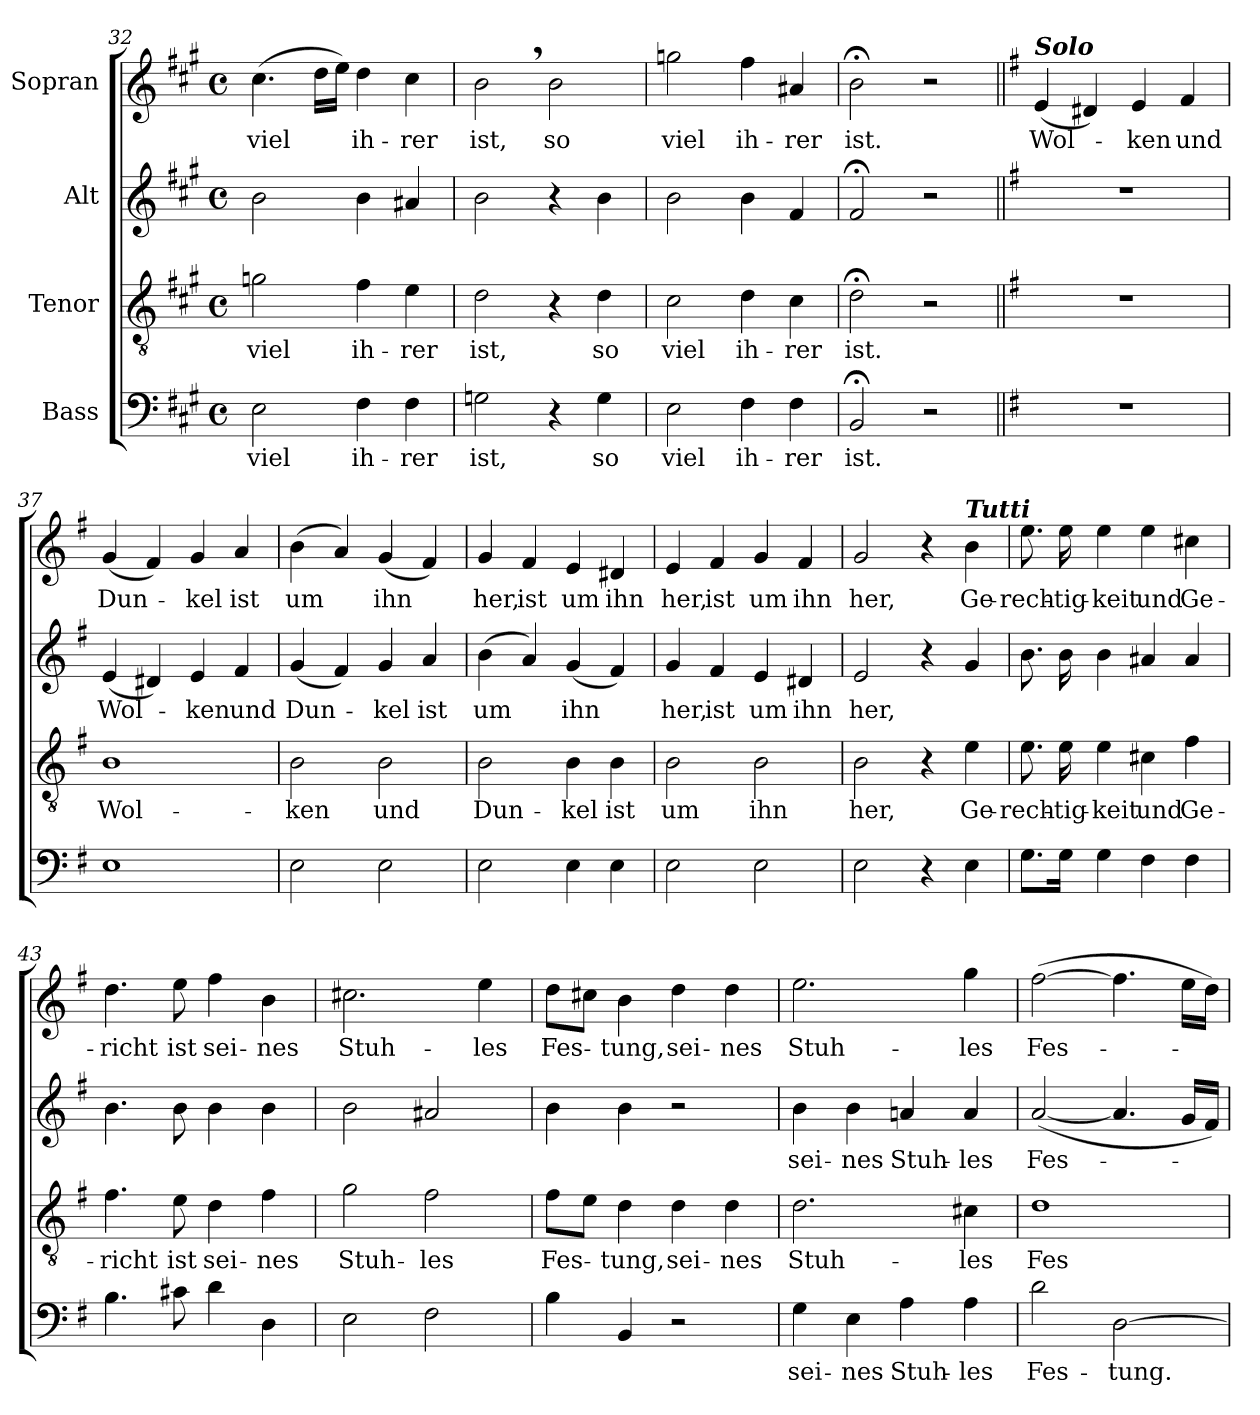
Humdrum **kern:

**kern	**text	**kern	**text	**kern	**text	**kern	**text
*part4	*part4	*part3	*part3	*part2	*part2	*part1	*part1
*staff4	*staff4	*staff3	*staff3	*staff2	*staff2	*staff1	*staff1
*I"Bass	*	*I"Tenor	*	*I"Alt	*	*I"Sopran	*
*clefF4	*	*clefGv2	*	*clefG2	*	*clefG2	*
*k[f#c#g#]	*	*k[f#c#g#]	*	*k[f#c#g#]	*	*k[f#c#g#]	*
*A:	*	*A:	*	*A:	*	*A:	*
*M4/4	*	*M4/4	*	*M4/4	*	*M4/4	*
*met(c)	*	*met(c)	*	*met(c)	*	*met(c)	*
=32	=32	=32	=32	=32	=32	=32	=32
2E\	viel	2gn\	viel	2b\	.	(>4.cc#\	viel
.	.	.	.	.	.	16dd\LL	.
.	.	.	.	.	.	16ee\JJ)	.
4F#\	ih-	4f#\	ih-	4b\	.	4dd\	ih-
4F#\	-rer	4e\	-rer	4a#X/	.	4cc#\	-rer
=33	=33	=33	=33	=33	=33	=33	=33
2Gn\	ist,	2d\	ist,	2b\	.	2b,\	ist,
4r	.	4r	.	4r	.	2b\	so
4G\	so	4d\	so	4b\	.	.	.
=34	=34	=34	=34	=34	=34	=34	=34
2E\	viel	2c#\	viel	2b\	.	2ggn\	viel
4F#\	ih-	4d\	ih-	4b\	.	4ff#\	ih-
4F#\	-rer	4c#\	-rer	4f#/	.	4a#X/	-rer
=35	=35	=35	=35	=35	=35	=35	=35
2BB;</	ist.	2d;<\	ist.	2f#;</	.	2b;<\	ist.
2r	.	2r	.	2r	.	2r	.
!!LO:LB:g=z
=36||	=36||	=36||	=36||	=36||	=36||	=36||	=36||
*k[f#]	*	*k[f#]	*	*k[f#]	*	*k[f#]	*
!	!	!	!	!	!	!LO:TX:a:Bi:t=Solo	!
1r	.	1r	.	1r	.	(>4e/	Wol-
.	.	.	.	.	.	4d#X/)	.
.	.	.	.	.	.	4e/	-ken
.	.	.	.	.	.	4f#/	und
=37	=37	=37	=37	=37	=37	=37	=37
1E	.	1B	Wol-	(>4e/	Wol-	(>4g/	Dun-
.	.	.	.	4d#X/)	.	4f#/)	.
.	.	.	.	4e/	-ken	4g/	-kel
.	.	.	.	4f#/	und	4a/	ist
=38	=38	=38	=38	=38	=38	=38	=38
2E\	.	2B\	-ken	(4g/	Dun-	(>4b\	um
.	.	.	.	4f#/)	.	4a/)	.
2E\	.	2B\	und	4g/	-kel	(>4g/	ihn
.	.	.	.	4a/	ist	4f#/)	.
=39	=39	=39	=39	=39	=39	=39	=39
2E\	.	2B\	Dun-	(4b\	um	4g/	her,
.	.	.	.	4a/)	.	4f#/	ist
4E\	.	4B\	-kel	(4g/	ihn	4e/	um
4E\	.	4B\	ist	4f#/)	.	4d#X/	ihn
=40	=40	=40	=40	=40	=40	=40	=40
2E\	.	2B\	um	4g/	her,	4e/	her,
.	.	.	.	4f#/	ist	4f#/	ist
2E\	.	2B\	ihn	4e/	um	4g/	um
.	.	.	.	4d#X/	ihn	4f#/	ihn
!!LO:PB:g=z
=41	=41	=41	=41	=41	=41	=41	=41
2E\	.	2B\	her,	2e/	her,	2g/	her,
4r	.	4r	.	4r	.	4r	.
!	!	!	!	!	!	!LO:TX:a:Bi:t=Tutti	!
4E\	.	4e\	Ge-	4g/	.	4b\	Ge-
=42	=42	=42	=42	=42	=42	=42	=42
8.G\L	.	8.e\	-rech-	8.b\	.	8.ee\	-rech-
16G\Jk	.	16e\	-tig-	16b\	.	16ee\	-tig-
4G\	.	4e\	-keit	4b\	.	4ee\	-keit
4F#\	.	4c#X\	und	4a#X/	.	4ee\	und
4F#\	.	4f#\	Ge-	4a#/	.	4cc#X\	Ge-
=43	=43	=43	=43	=43	=43	=43	=43
4.B\	.	4.f#\	-richt	4.b\	.	4.dd\	-richt
8c#X\	.	8e\	ist	8b\	.	8ee\	ist
4d\	.	4d\	sei-	4b\	.	4ff#\	sei-
4D\	.	4f#\	-nes	4b\	.	4b\	-nes
=44	=44	=44	=44	=44	=44	=44	=44
2E\	.	2g\	Stuh-	2b\	.	2.cc#X\	Stuh-
2F#\	.	2f#\	-les	2a#X/	.	.	.
.	.	.	.	.	.	4ee\	-les
=45	=45	=45	=45	=45	=45	=45	=45
4B\	.	8f#\L	Fes-	4b\	.	8dd\L	Fes-
.	.	8e\J	.	.	.	8cc#X\J	.
4BB/	.	4d\	-tung,	4b\	.	4b\	-tung,
2r	.	4d\	sei-	2r	.	4dd\	sei-
.	.	4d\	-nes	.	.	4dd\	-nes
=46	=46	=46	=46	=46	=46	=46	=46
4G\	sei-	2.d\	Stuh-	4b\	sei-	2.ee\	Stuh-
4E\	-nes	.	.	4b\	-nes	.	.
4A\	Stuh-	.	.	4an/	Stuh-	.	.
4A\	-les	4c#X\	-les	4a/	-les	4gg\	-les
!!LO:LB:g=z
=47	=47	=47	=47	=47	=47	=47	=47
2d\	Fes-	1d	Fes-	([2a/	Fes-	(>[2ff#\	Fes-
[2D\	-tung.	.	.	4.a/]	.	4.ff#\]	.
.	.	.	.	16g/LL	.	16ee\LL	.
.	.	.	.	16f#/JJ)	.	16dd\JJ)	.
=	=	=	=	=	=	=	=
*-	*-	*-	*-	*-	*-	*-	*-
